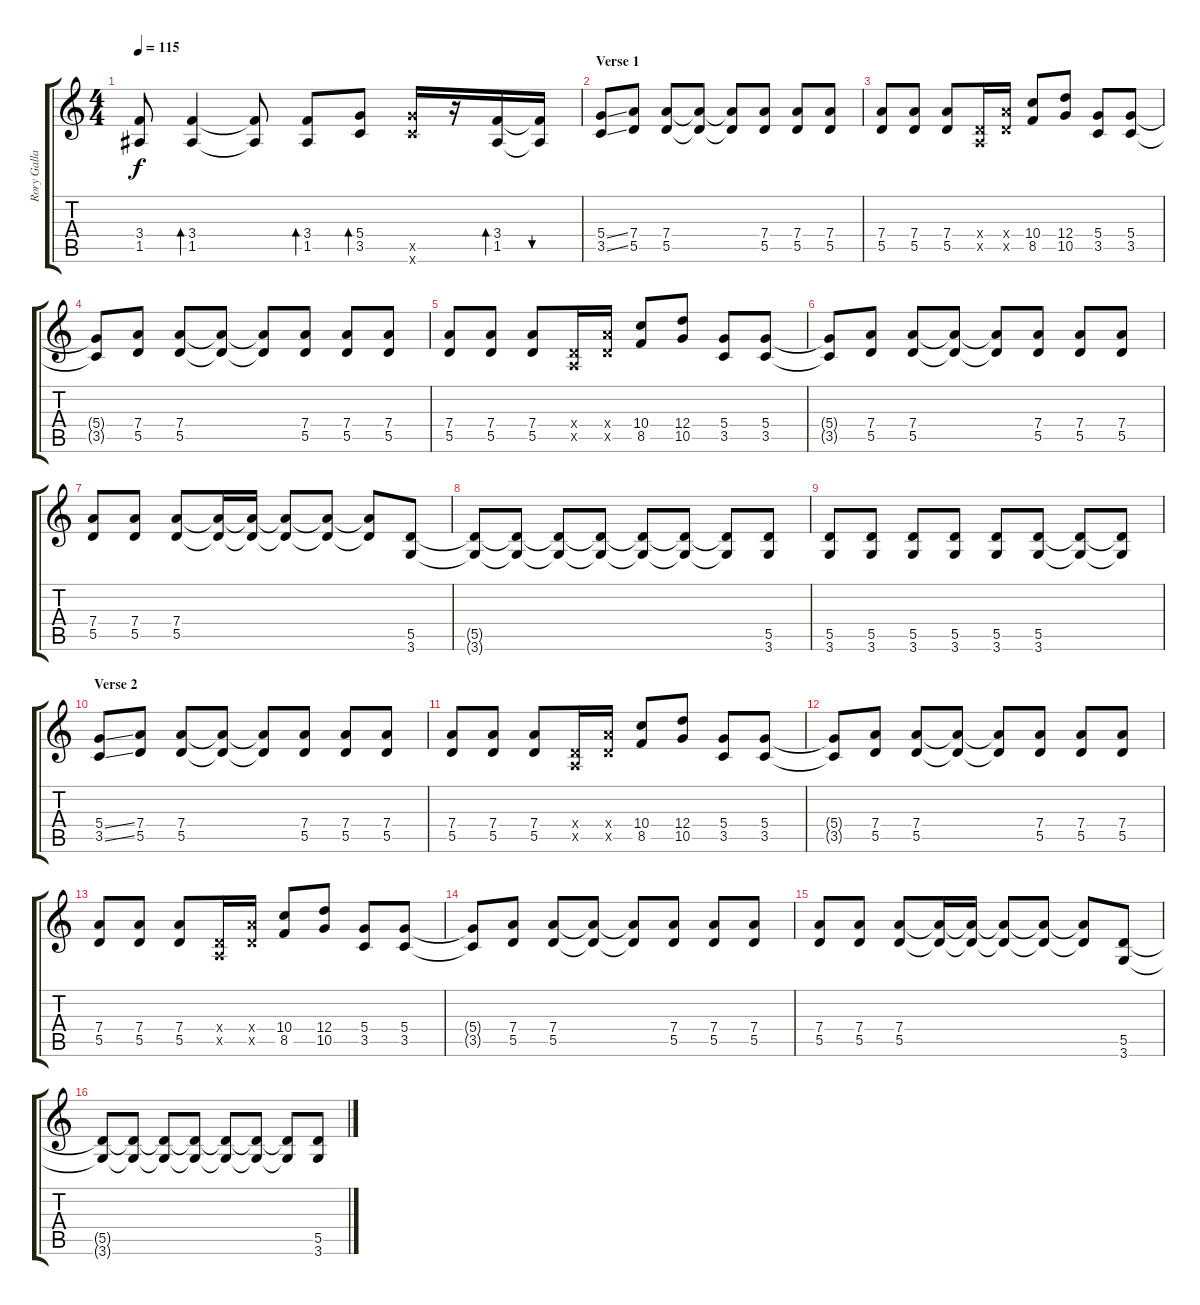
\track ("Rory Gallagher Rhythm" "Rory Galla") {instrument distortionguitar}
\staff {score tabs}
\tuning (E4 B3 G3 D3 A2 E2) {hide}
\ts (4 4)
\tempo 115
\clef g2
\ks c
(3.4{t} 1.5{t}).8{dy f} (3.4 1.5).4{bd 120} (3.4{t} 1.5{t}).8 (3.4 1.5).8{bd 120} (5.4 3.5).8{bd 120} (10.5{x} 8.6{x}).16 r.16 (3.4 1.5).16{bd 120} (3.4{t} 1.5{t}).16{bu 120} |
\section ("" "Verse 1")
(5.4{ss} 3.5{ss}).8{volume 13} (7.4 5.5).8 (7.4 5.5).8 (7.4{t} 5.5{t}).8 (7.4{t} 5.5{t}).8 (7.4 5.5).8 (7.4 5.5).8 (7.4 5.5).8 |
(7.4 5.5).8 (7.4 5.5).8 (7.4 5.5).8 (0.4{x} 0.5{x}).16 (7.4{x} 5.5{x}).16 (10.4 8.5).8 (12.4 10.5).8 (5.4 3.5).8 (5.4 3.5).8 |
(5.4{t} 3.5{t}).8 (7.4 5.5).8 (7.4 5.5).8 (7.4{t} 5.5{t}).8 (7.4{t} 5.5{t}).8 (7.4 5.5).8 (7.4 5.5).8 (7.4 5.5).8 |
(7.4 5.5).8 (7.4 5.5).8 (7.4 5.5).8 (0.4{x} 0.5{x}).16 (7.4{x} 5.5{x}).16 (10.4 8.5).8 (12.4 10.5).8 (5.4 3.5).8 (5.4 3.5).8 |
(5.4{t} 3.5{t}).8 (7.4 5.5).8 (7.4 5.5).8 (7.4{t} 5.5{t}).8 (7.4{t} 5.5{t}).8 (7.4 5.5).8 (7.4 5.5).8 (7.4 5.5).8 |
(7.4 5.5).8 (7.4 5.5).8 (7.4 5.5).8 (7.4{t} 5.5{t}).16 (7.4{t} 5.5{t}).16 (7.4{t} 5.5{t}).8 (7.4{t} 5.5{t}).8 (7.4{t} 5.5{t}).8 (5.5 3.6).8 |
(5.5{t} 3.6{t}).8 (5.5{t} 3.6{t}).8 (5.5{t} 3.6{t}).8 (5.5{t} 3.6{t}).8 (5.5{t} 3.6{t}).8 (5.5{t} 3.6{t}).8 (5.5{t} 3.6{t}).8 (5.5 3.6).8 |
(5.5 3.6).8 (5.5 3.6).8 (5.5 3.6).8 (5.5 3.6).8 (5.5 3.6).8 (5.5 3.6).8 (5.5{t} 3.6{t}).8 (5.5{t} 3.6{t}).8 |
\section ("" "Verse 2 ")
(5.4{ss} 3.5{ss}).8 (7.4 5.5).8 (7.4 5.5).8 (7.4{t} 5.5{t}).8 (7.4{t} 5.5{t}).8 (7.4 5.5).8 (7.4 5.5).8 (7.4 5.5).8 |
(7.4 5.5).8 (7.4 5.5).8 (7.4 5.5).8 (0.4{x} 0.5{x}).16 (7.4{x} 5.5{x}).16 (10.4 8.5).8 (12.4 10.5).8 (5.4 3.5).8 (5.4 3.5).8 |
(5.4{t} 3.5{t}).8 (7.4 5.5).8 (7.4 5.5).8 (7.4{t} 5.5{t}).8 (7.4{t} 5.5{t}).8 (7.4 5.5).8 (7.4 5.5).8 (7.4 5.5).8 |
(7.4 5.5).8 (7.4 5.5).8 (7.4 5.5).8 (0.4{x} 0.5{x}).16 (7.4{x} 5.5{x}).16 (10.4 8.5).8 (12.4 10.5).8 (5.4 3.5).8 (5.4 3.5).8 |
(5.4{t} 3.5{t}).8 (7.4 5.5).8 (7.4 5.5).8 (7.4{t} 5.5{t}).8 (7.4{t} 5.5{t}).8 (7.4 5.5).8 (7.4 5.5).8 (7.4 5.5).8 |
(7.4 5.5).8 (7.4 5.5).8 (7.4 5.5).8 (7.4{t} 5.5{t}).16 (7.4{t} 5.5{t}).16 (7.4{t} 5.5{t}).8 (7.4{t} 5.5{t}).8 (7.4{t} 5.5{t}).8 (5.5 3.6).8 |
(5.5{t} 3.6{t}).8 (5.5{t} 3.6{t}).8 (5.5{t} 3.6{t}).8 (5.5{t} 3.6{t}).8 (5.5{t} 3.6{t}).8 (5.5{t} 3.6{t}).8 (5.5{t} 3.6{t}).8 (5.5 3.6).8
